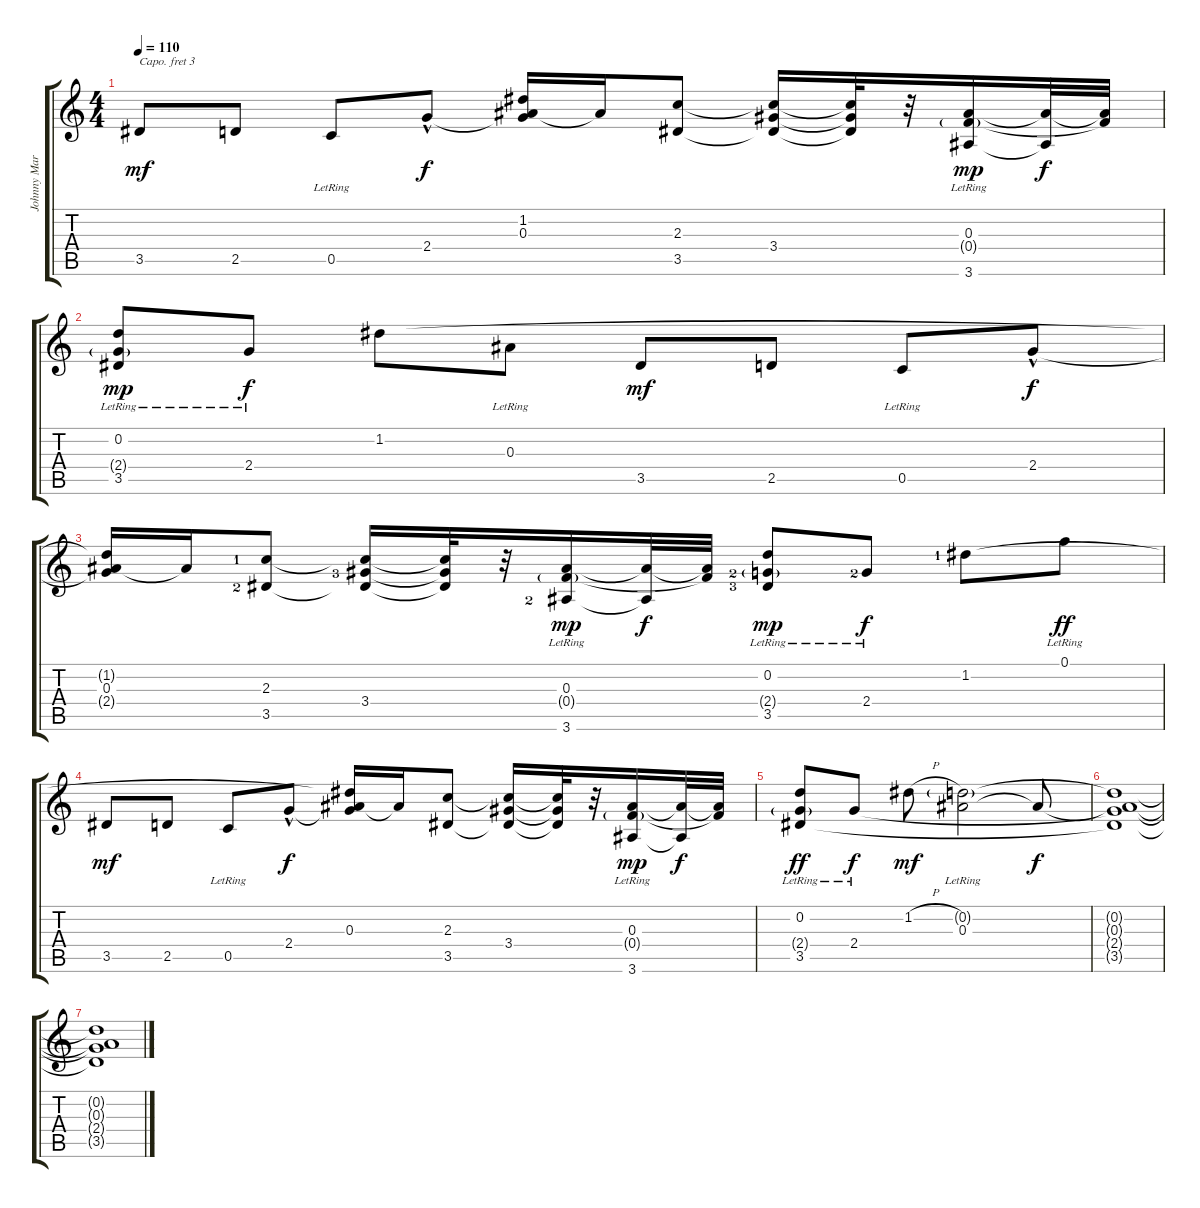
\track ("Johnny Marr" "Johnny Mar") {instrument acousticguitarsteel}
\staff {score tabs}
\capo 3
\tuning (E4 B3 G3 D3 A2 E2) {hide}
\ts (4 4)
\tempo 110
\clef g2
\ks c
3.5.8{dy mf} 2.5.8 0.5{lr}.8 2.4{hac}.8{dy f} (1.2{t} 0.3 2.4{t}).16 0.3{t}.16 (2.3 3.5).8 (2.3{t} 3.4 3.5{t}).16 (2.3{t} 3.4{t} 3.5{t}).32 r.32 (0.3{lr} 0.4{g} 3.6).16{dy mp} (0.3{t} 3.6{t}).32{dy f} (0.3{t} 0.4{t}).32 |
(0.2{lr} 2.4{g} 3.5{lr}).8{dy mp} 2.4{lr}.8{dy f} 1.2.8 0.3{lr}.8 3.5.8{dy mf} 2.5.8 0.5{lr}.8 2.4{hac}.8{dy f} |
(1.2{t} 0.3 2.4{t}).16 0.3{t}.16 (2.3{lf 2} 3.5{lf 3}).8 (2.3{t} 3.4{lf 4} 3.5{t}).16 (2.3{t} 3.4{t} 3.5{t}).32 r.32 (0.3{lr} 0.4{g lr} 3.6{lf 3}).16{dy mp} (0.3{t} 3.6{t}).32{dy f} (0.3{t} 0.4{t}).32 (0.2{lr} 2.4{g lf 3} 3.5{lr lf 4}).8{dy mp} 2.4{lr lf 3}.8{dy f} 1.2{lf 2}.8 0.1{lr}.8{dy ff} |
3.5.8{dy mf} 2.5.8 0.5{lr}.8 2.4{hac}.8{dy f} (1.2{t} 0.3 2.4{t}).16 0.3{t}.16 (2.3 3.5).8 (2.3{t} 3.4 3.5{t}).16 (2.3{t} 3.4{t} 3.5{t}).32 r.32 (0.3{lr} 0.4{g} 3.6).16{dy mp} (0.3{t} 3.6{t}).32{dy f} (0.3{t} 0.4{t}).32 |
(0.2{lr} 2.4{g} 3.5{lr}).8{dy ff} 2.4{lr}.8{dy f} 1.2{h}.8{dy mf} (0.2{g lr} 0.3{lr}).2 0.3{t}.8{dy f} |
(0.2{t} 0.3{t} 2.4{t} 3.5{t}).1 |
(0.2{t} 0.3{t} 2.4{t} 3.5{t}).1
